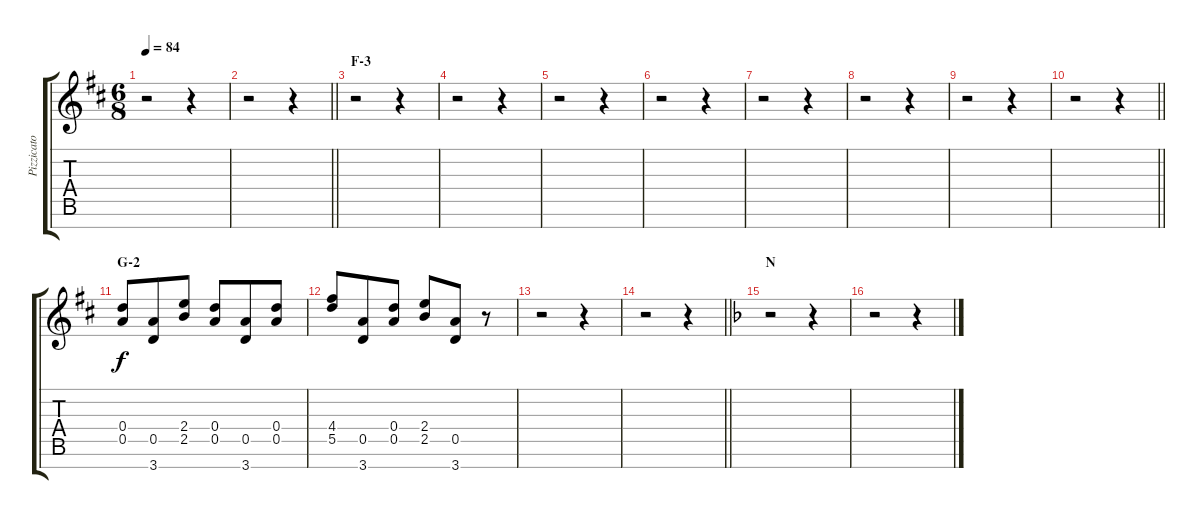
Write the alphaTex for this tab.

\track ("Pizzicato Strings I" "Pizzicato ") {instrument pizzicatostrings}
\staff {score tabs}
\tuning (E5 B4 G4 D4 A3 E3 B2) {hide}
\ts (6 8)
\tempo 84
\clef g2
\ks d
r.2{dy f} r.4 |
\barLineRight lightlight
r.2 r.4 |
\section ("" "F-3")
r.2 r.4 |
r.2 r.4 |
r.2 r.4 |
r.2 r.4 |
r.2 r.4 |
r.2 r.4 |
r.2 r.4 |
\barLineRight lightlight
r.2 r.4 |
\section ("" "G-2")
(0.4 0.5).8{ot 8vb} (0.5 3.7).8{ot 8vb} (2.4 2.5).8{ot 8vb} (0.4 0.5).8{ot 8vb} (0.5 3.7).8{ot 8vb} (0.4 0.5).8{ot 8vb} |
(4.4 5.5).8{ot 8vb} (0.5 3.7).8{ot 8vb} (0.4 0.5).8{ot 8vb} (2.4 2.5).8{ot 8vb} (0.5 3.7).8{ot 8vb} r.8 |
r.2 r.4 |
\barLineRight lightlight
r.2 r.4 |
\section ("" "N")
\ks f
r.2 r.4 |
r.2 r.4
